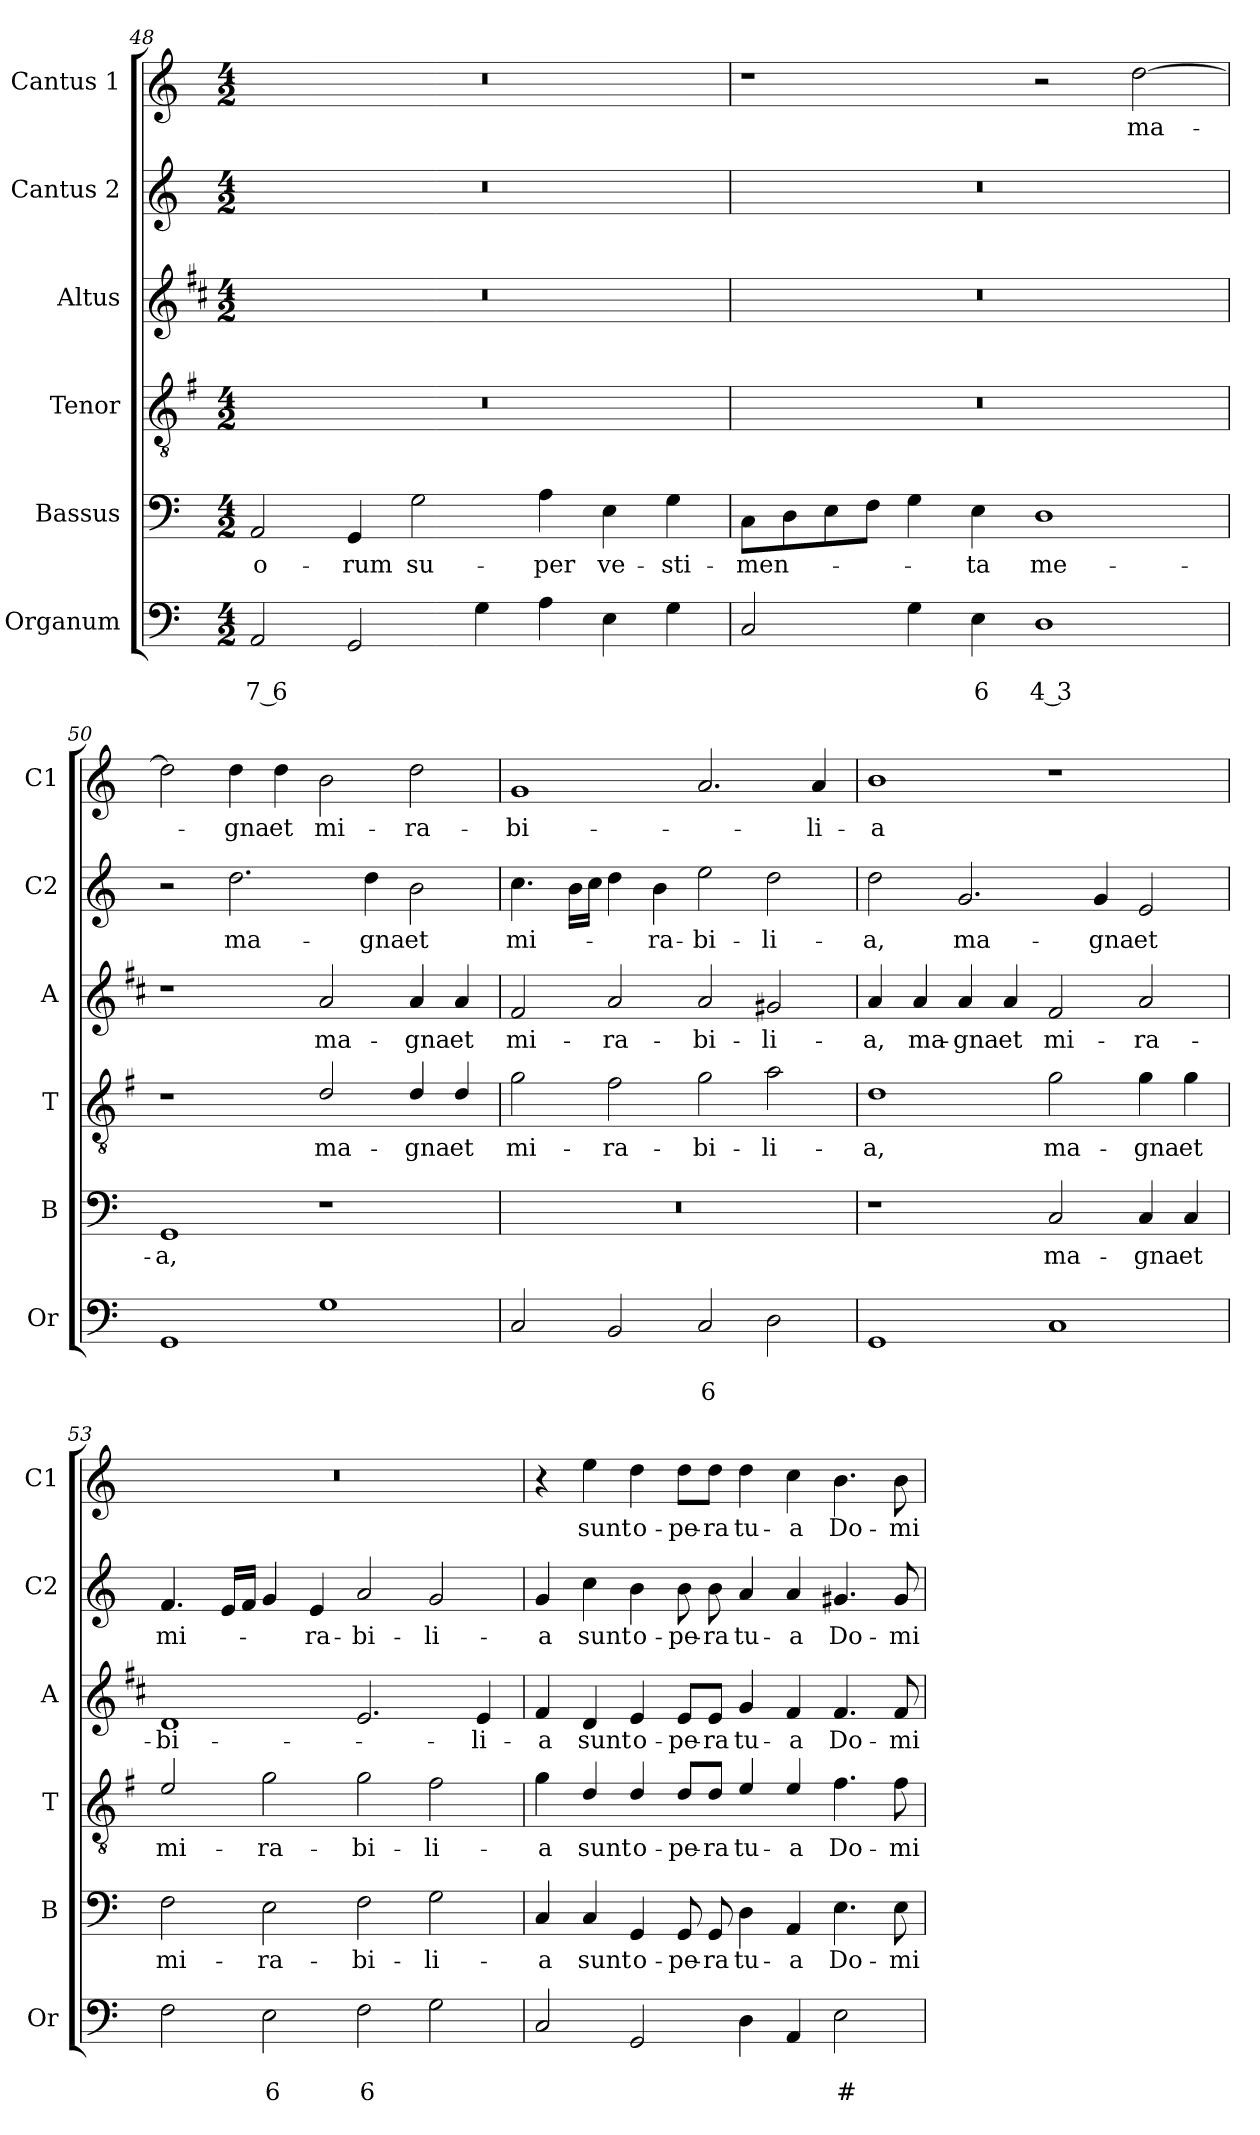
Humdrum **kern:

**kern	**text	**text	**kern	**text	**kern	**text	**kern	**text	**kern	**text	**kern	**text
*part6	*part6	*part6	*part5	*part5	*part4	*part4	*part3	*part3	*part2	*part2	*part1	*part1
*staff6	*staff6	*staff6	*staff5	*staff5	*staff4	*staff4	*staff3	*staff3	*staff2	*staff2	*staff1	*staff1
*I"Organum	*	*	*I"Bassus	*	*I"Tenor	*	*I"Altus	*	*I"Cantus 2	*	*I"Cantus 1	*
*I'Or	*	*	*I'B	*	*I'T	*	*I'A	*	*I'C2	*	*I'C1	*
!!LO:LB:g=z
*clefF4	*	*	*clefF4	*	*clefGv2	*	*clefG2	*	*clefG2	*	*clefG2	*
*	*	*	*	*	*ITrd4c7	*	*ITrd1c2	*	*	*	*	*
*k[]	*	*	*k[]	*	*k[]	*	*k[]	*	*k[]	*	*k[]	*
*C:	*	*	*C:	*	*C:	*	*C:	*	*C:	*	*C:	*
*M4/2	*	*	*M4/2	*	*M4/2	*	*M4/2	*	*M4/2	*	*M4/2	*
=48	=48	=48	=48	=48	=48	=48	=48	=48	=48	=48	=48	=48
!	!	!LO:LY:b	!	!LO:LY:b	!	!	!	!	!	!	!	!
2AA/	.	7 6	2AA/	-o-	0r	.	0r	.	0r	.	0r	.
!	!	!	!	!LO:LY:b	!	!	!	!	!	!	!	!
2GG/	.	.	4GG/	-rum	.	.	.	.	.	.	.	.
!	!	!	!	!LO:LY:b	!	!	!	!	!	!	!	!
.	.	.	2G\	su-	.	.	.	.	.	.	.	.
4G\	.	.	.	.	.	.	.	.	.	.	.	.
!	!	!	!	!LO:LY:b	!	!	!	!	!	!	!	!
4A\	.	.	4A\	-per	.	.	.	.	.	.	.	.
!	!	!	!	!LO:LY:b	!	!	!	!	!	!	!	!
4E\	.	.	4E\	ve-	.	.	.	.	.	.	.	.
!	!	!	!	!LO:LY:b	!	!	!	!	!	!	!	!
4G\	.	.	4G\	-sti-	.	.	.	.	.	.	.	.
=49	=49	=49	=49	=49	=49	=49	=49	=49	=49	=49	=49	=49
!	!	!	!	!LO:LY:b	!	!	!	!	!	!	!	!
2C/	.	.	8C\L	-men-	0r	.	0r	.	0r	.	1r	.
.	.	.	8D\	.	.	.	.	.	.	.	.	.
.	.	.	8E\	.	.	.	.	.	.	.	.	.
.	.	.	8F\J	.	.	.	.	.	.	.	.	.
4G\	.	.	4G\	.	.	.	.	.	.	.	.	.
!	!	!LO:LY:b	!	!LO:LY:b	!	!	!	!	!	!	!	!
4E\	.	6	4E\	-ta	.	.	.	.	.	.	.	.
!	!	!LO:LY:b	!	!LO:LY:b	!	!	!	!	!	!	!	!
1D	.	4 3	1D	me-	.	.	.	.	.	.	2r	.
!	!	!	!	!	!	!	!	!	!	!	!	!LO:LY:b
.	.	.	.	.	.	.	.	.	.	.	[2dd\	ma-
=50	=50	=50	=50	=50	=50	=50	=50	=50	=50	=50	=50	=50
!	!	!	!	!LO:LY:b	!	!	!	!	!	!	!	!
1GG	.	.	1GG	-a,	1r	.	1r	.	2r	.	2dd\]	.
!	!	!	!	!	!	!	!	!	!	!LO:LY:b	!	!LO:LY:b
.	.	.	.	.	.	.	.	.	2.dd\	ma-	4dd\	-gna
!	!	!	!	!	!	!	!	!	!	!	!	!LO:LY:b
.	.	.	.	.	.	.	.	.	.	.	4dd\	et
!	!	!	!	!	!	!LO:LY:b	!	!LO:LY:b	!	!	!	!LO:LY:b
1G	.	.	1r	.	2G/	ma-	2g/	ma-	.	.	2b\	mi-
!	!	!	!	!	!	!	!	!	!	!LO:LY:b	!	!
.	.	.	.	.	.	.	.	.	4dd\	-gna	.	.
!	!	!	!	!	!	!LO:LY:b	!	!LO:LY:b	!	!LO:LY:b	!	!LO:LY:b
.	.	.	.	.	4G/	-gna	4g/	-gna	2b\	et	2dd\	-ra-
!	!	!	!	!	!	!LO:LY:b	!	!LO:LY:b	!	!	!	!
.	.	.	.	.	4G/	et	4g/	et	.	.	.	.
=51	=51	=51	=51	=51	=51	=51	=51	=51	=51	=51	=51	=51
!	!	!	!	!	!	!LO:LY:b	!	!LO:LY:b	!	!LO:LY:b	!	!LO:LY:b
2C/	.	.	0r	.	2c\	mi-	2e/	mi-	4.cc\	mi-	1g	-bi-
.	.	.	.	.	.	.	.	.	16b\LL	.	.	.
.	.	.	.	.	.	.	.	.	16cc\JJ	.	.	.
!	!	!	!	!	!	!LO:LY:b	!	!LO:LY:b	!	!	!	!
2BB/	.	.	.	.	2B\	-ra-	2g/	-ra-	4dd\	.	.	.
!	!	!	!	!	!	!	!	!	!	!LO:LY:b	!	!
.	.	.	.	.	.	.	.	.	4b\	-ra-	.	.
!	!	!LO:LY:b	!	!	!	!LO:LY:b	!	!LO:LY:b	!	!LO:LY:b	!	!
2C/	.	6	.	.	2c\	-bi-	2g/	-bi-	2ee\	-bi-	2.a/	.
!	!	!	!	!	!	!LO:LY:b	!	!LO:LY:b	!	!LO:LY:b	!	!
2D\	.	.	.	.	2d\	-li-	2f#X/	-li-	2dd\	-li-	.	.
!	!	!	!	!	!	!	!	!	!	!	!	!LO:LY:b
.	.	.	.	.	.	.	.	.	.	.	4a/	-li-
!!LO:LB:g=z
=52	=52	=52	=52	=52	=52	=52	=52	=52	=52	=52	=52	=52
!	!	!	!	!	!	!LO:LY:b	!	!LO:LY:b	!	!LO:LY:b	!	!LO:LY:b
1GG	.	.	1r	.	1G	-a,	4g/	-a,	2dd\	-a,	1b	-a
!	!	!	!	!	!	!	!	!LO:LY:b	!	!	!	!
.	.	.	.	.	.	.	4g/	ma-	.	.	.	.
!	!	!	!	!	!	!	!	!LO:LY:b	!	!LO:LY:b	!	!
.	.	.	.	.	.	.	4g/	-gna	2.g/	ma-	.	.
!	!	!	!	!	!	!	!	!LO:LY:b	!	!	!	!
.	.	.	.	.	.	.	4g/	et	.	.	.	.
!	!	!	!	!LO:LY:b	!	!LO:LY:b	!	!LO:LY:b	!	!	!	!
1C	.	.	2C/	ma-	2c\	ma-	2e/	mi-	.	.	1r	.
!	!	!	!	!	!	!	!	!	!	!LO:LY:b	!	!
.	.	.	.	.	.	.	.	.	4g/	-gna	.	.
!	!	!	!	!LO:LY:b	!	!LO:LY:b	!	!LO:LY:b	!	!LO:LY:b	!	!
.	.	.	4C/	-gna	4c\	-gna	2g/	-ra-	2e/	et	.	.
!	!	!	!	!LO:LY:b	!	!LO:LY:b	!	!	!	!	!	!
.	.	.	4C/	et	4c\	et	.	.	.	.	.	.
=53	=53	=53	=53	=53	=53	=53	=53	=53	=53	=53	=53	=53
!	!	!	!	!LO:LY:b	!	!LO:LY:b	!	!LO:LY:b	!	!LO:LY:b	!	!
2F\	.	.	2F\	mi-	2A/	mi-	1c	-bi-	4.f/	mi-	0r	.
.	.	.	.	.	.	.	.	.	16e/LL	.	.	.
.	.	.	.	.	.	.	.	.	16f/JJ	.	.	.
!	!	!LO:LY:b	!	!LO:LY:b	!	!LO:LY:b	!	!	!	!	!	!
2E\	.	6	2E\	-ra-	2c\	-ra-	.	.	4g/	.	.	.
!	!	!	!	!	!	!	!	!	!	!LO:LY:b	!	!
.	.	.	.	.	.	.	.	.	4e/	-ra-	.	.
!	!	!LO:LY:b	!	!LO:LY:b	!	!LO:LY:b	!	!	!	!LO:LY:b	!	!
2F\	.	6	2F\	-bi-	2c\	-bi-	2.d/	.	2a/	-bi-	.	.
!	!	!	!	!LO:LY:b	!	!LO:LY:b	!	!	!	!LO:LY:b	!	!
2G\	.	.	2G\	-li-	2B\	-li-	.	.	2g/	-li-	.	.
!	!	!	!	!	!	!	!	!LO:LY:b	!	!	!	!
.	.	.	.	.	.	.	4d/	-li-	.	.	.	.
=54	=54	=54	=54	=54	=54	=54	=54	=54	=54	=54	=54	=54
!	!	!	!	!LO:LY:b	!	!LO:LY:b	!	!LO:LY:b	!	!LO:LY:b	!	!
2C/	.	.	4C/	-a	4c\	-a	4e/	-a	4g/	-a	4r	.
!	!	!	!	!LO:LY:b	!	!LO:LY:b	!	!LO:LY:b	!	!LO:LY:b	!	!LO:LY:b
.	.	.	4C/	sunt	4G/	sunt	4c/	sunt	4cc\	sunt	4ee\	sunt
!	!	!	!	!LO:LY:b	!	!LO:LY:b	!	!LO:LY:b	!	!LO:LY:b	!	!LO:LY:b
2GG/	.	.	4GG/	o-	4G/	o-	4d/	o-	4b\	o-	4dd\	o-
!	!	!	!	!LO:LY:b	!	!LO:LY:b	!	!LO:LY:b	!	!LO:LY:b	!	!LO:LY:b
.	.	.	8GG/	-pe-	8G/L	-pe-	8d/L	-pe-	8b\	-pe-	8dd\L	-pe-
!	!	!	!	!LO:LY:b	!	!LO:LY:b	!	!LO:LY:b	!	!LO:LY:b	!	!LO:LY:b
.	.	.	8GG/	-ra	8G/J	-ra	8d/J	-ra	8b\	-ra	8dd\J	-ra
!	!	!	!	!LO:LY:b	!	!LO:LY:b	!	!LO:LY:b	!	!LO:LY:b	!	!LO:LY:b
4D\	.	.	4D\	tu-	4A/	tu-	4f/	tu-	4a/	tu-	4dd\	tu-
!	!	!	!	!LO:LY:b	!	!LO:LY:b	!	!LO:LY:b	!	!LO:LY:b	!	!LO:LY:b
4AA/	.	.	4AA/	-a	4A/	-a	4e/	-a	4a/	-a	4cc\	-a
!	!	!LO:LY:b	!	!LO:LY:b	!	!LO:LY:b	!	!LO:LY:b	!	!LO:LY:b	!	!LO:LY:b
2E\	.	#	4.E\	Do-	4.B\	Do-	4.e/	Do-	4.g#X/	Do-	4.b\	Do-
!	!	!	!	!LO:LY:b	!	!LO:LY:b	!	!LO:LY:b	!	!LO:LY:b	!	!LO:LY:b
.	.	.	8E\	-mi-	8B\	-mi-	8e/	-mi-	8g#/	-mi-	8b\	-mi-
=	=	=	=	=	=	=	=	=	=	=	=	=
*-	*-	*-	*-	*-	*-	*-	*-	*-	*-	*-	*-	*-
